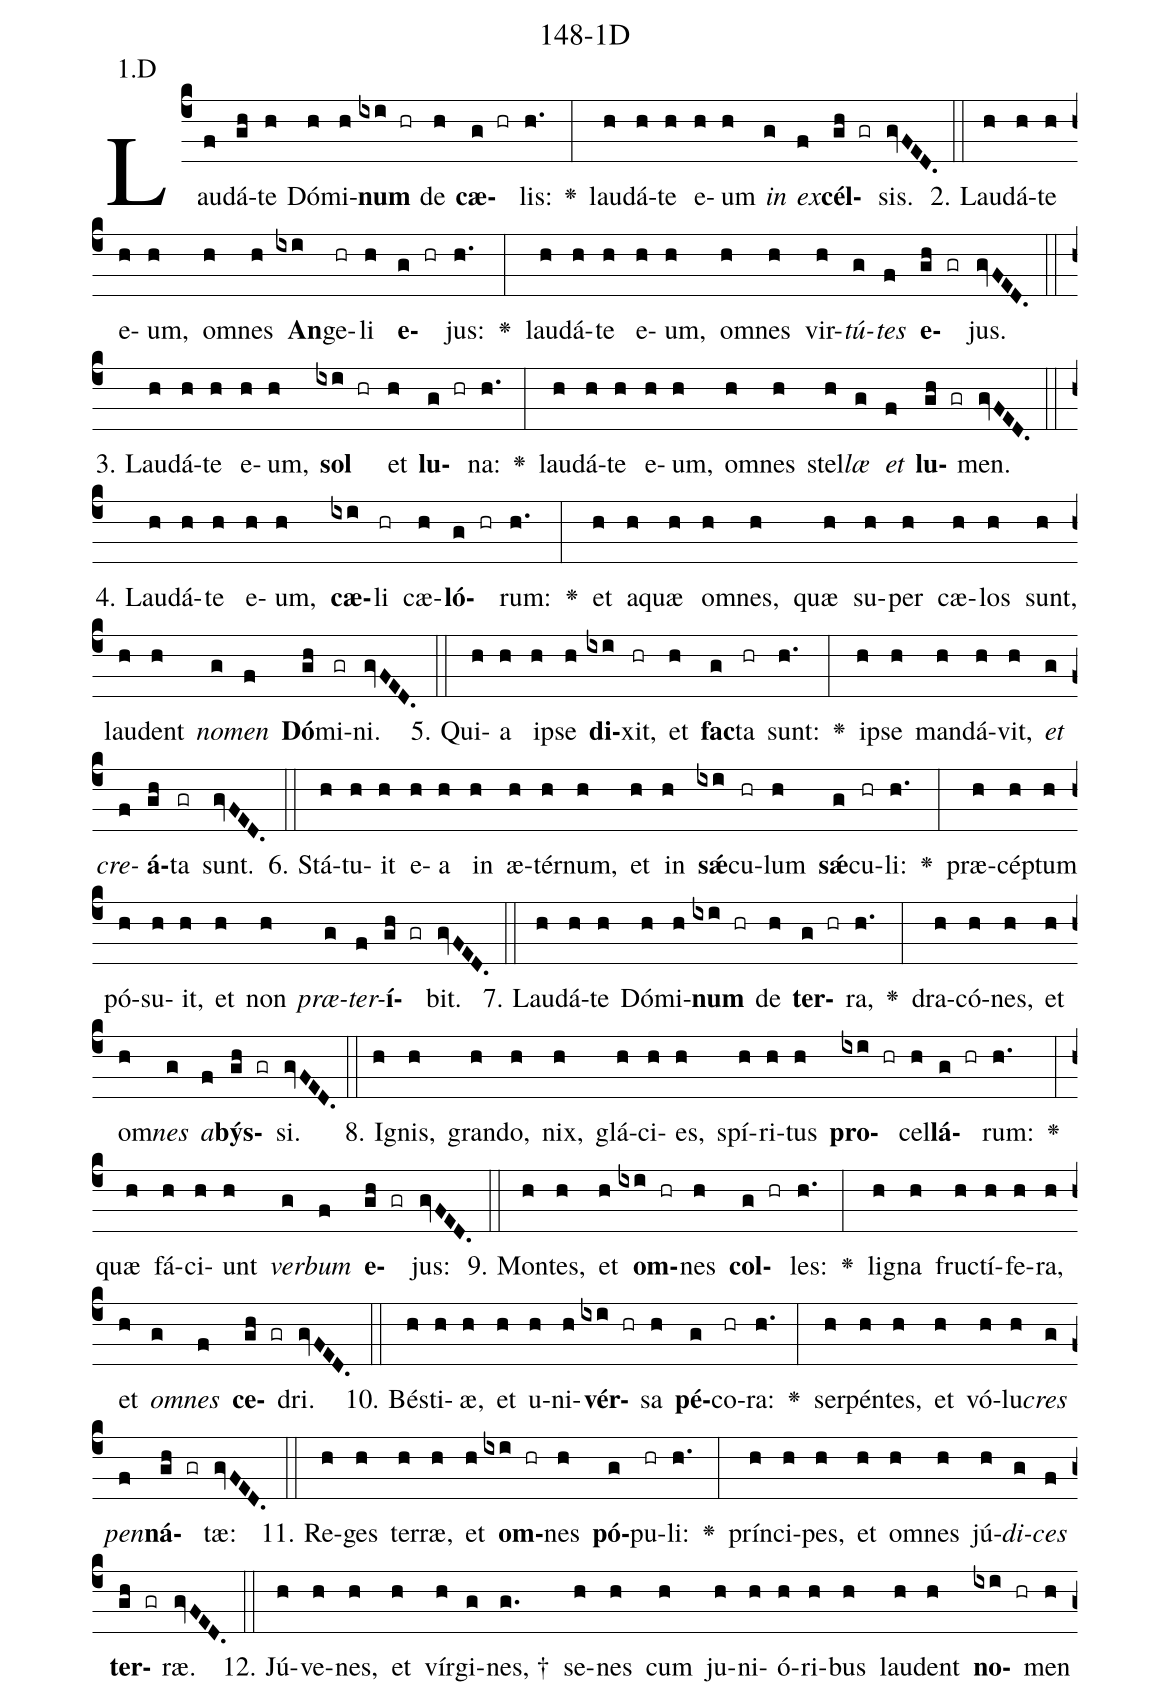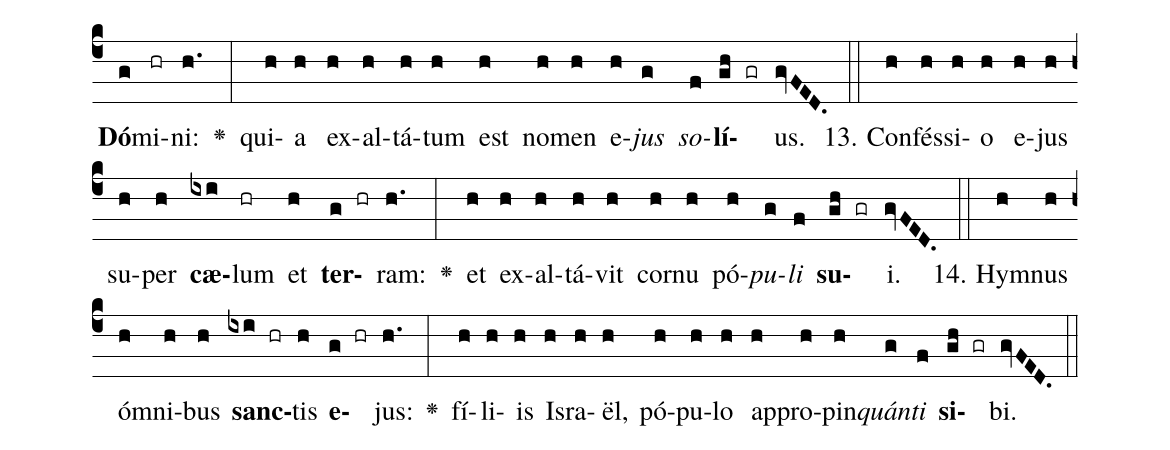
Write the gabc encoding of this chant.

name: 148-1D;
annotation: 1.D;
%%
(c4)Lau(f)dá(gh)te(h) Dó(h)mi(h)<b>num</b>(ixi hr) de(h) <b>cæ</b>(g hr)lis:(h.) <v>\greheightstar</v>(:) lau(h)dá(h)te(h) e(h)um(h) <i>in</i>(g) <i>ex</i>(f)<b>cél</b>(gh gr)sis.(gvFED.) (::)
2. Lau(h)dá(h)te(h) e(h)um,(h) om(h)nes(h) <b>An</b>(ixi)ge(hr)li(h) <b>e</b>(g hr)jus:(h.) <v>\greheightstar</v>(:) lau(h)dá(h)te(h) e(h)um,(h) om(h)nes(h) vir(h)<i>tú</i>(g)<i>tes</i>(f) <b>e</b>(gh gr)jus.(gvFED.) (::)
3. Lau(h)dá(h)te(h) e(h)um,(h) <b>sol</b>(ixi hr) et(h) <b>lu</b>(g hr)na:(h.) <v>\greheightstar</v>(:) lau(h)dá(h)te(h) e(h)um,(h) om(h)nes(h) stel(h)<i>læ</i>(g) <i>et</i>(f) <b>lu</b>(gh gr)men.(gvFED.) (::)
4. Lau(h)dá(h)te(h) e(h)um,(h) <b>cæ</b>(ixi)li(hr) cæ(h)<b>ló</b>(g hr)rum:(h.) <v>\greheightstar</v>(:) et(h) a(h)quæ(h) om(h)nes,(h) quæ(h) su(h)per(h) cæ(h)los(h) sunt,(h) lau(h)dent(h) <i>no</i>(g)<i>men</i>(f) <b>Dó</b>(gh)mi(gr)ni.(gvFED.) (::)
5. Qui(h)a(h) ip(h)se(h) <b>di</b>(ixi)xit,(hr) et(h) <b>fac</b>(g)ta(hr) sunt:(h.) <v>\greheightstar</v>(:) ip(h)se(h) man(h)dá(h)vit,(h) <i>et</i>(g) <i>cre</i>(f)<b>á</b>(gh)ta(gr) sunt.(gvFED.) (::)
6. Stá(h)tu(h)it(h) e(h)a(h) in(h) æ(h)tér(h)num,(h) et(h) in(h) <b>sǽ</b>(ixi)cu(hr)lum(h) <b>sǽ</b>(g)cu(hr)li:(h.) <v>\greheightstar</v>(:) præ(h)cép(h)tum(h) pó(h)su(h)it,(h) et(h) non(h) <i>præ</i>(g)<i>ter</i>(f)<b>í</b>(gh gr)bit.(gvFED.) (::)
7. Lau(h)dá(h)te(h) Dó(h)mi(h)<b>num</b>(ixi hr) de(h) <b>ter</b>(g hr)ra,(h.) <v>\greheightstar</v>(:) dra(h)có(h)nes,(h) et(h) om(h)<i>nes</i>(g) <i>a</i>(f)<b>býs</b>(gh gr)si.(gvFED.) (::)
8. I(h)gnis,(h) gran(h)do,(h) nix,(h) glá(h)ci(h)es,(h) spí(h)ri(h)tus(h) <b>pro</b>(ixi hr)cel(h)<b>lá</b>(g hr)rum:(h.) <v>\greheightstar</v>(:) quæ(h) fá(h)ci(h)unt(h) <i>ver</i>(g)<i>bum</i>(f) <b>e</b>(gh gr)jus:(gvFED.) (::)
9. Mon(h)tes,(h) et(h) <b>om</b>(ixi hr)nes(h) <b>col</b>(g hr)les:(h.) <v>\greheightstar</v>(:) li(h)gna(h) fruc(h)tí(h)fe(h)ra,(h) et(h) <i>om</i>(g)<i>nes</i>(f) <b>ce</b>(gh gr)dri.(gvFED.) (::)
10. Bés(h)ti(h)æ,(h) et(h) u(h)ni(h)<b>vér</b>(ixi hr)sa(h) <b>pé</b>(g)co(hr)ra:(h.) <v>\greheightstar</v>(:) ser(h)pén(h)tes,(h) et(h) vó(h)lu(h)<i>cres</i>(g) <i>pen</i>(f)<b>ná</b>(gh gr)tæ:(gvFED.) (::)
11. Re(h)ges(h) ter(h)ræ,(h) et(h) <b>om</b>(ixi hr)nes(h) <b>pó</b>(g)pu(hr)li:(h.) <v>\greheightstar</v>(:) prín(h)ci(h)pes,(h) et(h) om(h)nes(h) jú(h)<i>di</i>(g)<i>ces</i>(f) <b>ter</b>(gh gr)ræ.(gvFED.) (::)
12. Jú(h)ve(h)nes,(h) et(h) vír(h)gi(g)nes, †(g.) se(h)nes(h) cum(h) ju(h)ni(h)ó(h)ri(h)bus(h) lau(h)dent(h) <b>no</b>(ixi hr)men(h) <b>Dó</b>(g)mi(hr)ni:(h.) <v>\greheightstar</v>(:) qui(h)a(h) ex(h)al(h)tá(h)tum(h) est(h) no(h)men(h) e(h)<i>jus</i>(g) <i>so</i>(f)<b>lí</b>(gh gr)us.(gvFED.) (::)
13. Con(h)fés(h)si(h)o(h) e(h)jus(h) su(h)per(h) <b>cæ</b>(ixi)lum(hr) et(h) <b>ter</b>(g hr)ram:(h.) <v>\greheightstar</v>(:) et(h) ex(h)al(h)tá(h)vit(h) cor(h)nu(h) pó(h)<i>pu</i>(g)<i>li</i>(f) <b>su</b>(gh gr)i.(gvFED.) (::)
14. Hym(h)nus(h) óm(h)ni(h)bus(h) <b>sanc</b>(ixi hr)tis(h) <b>e</b>(g hr)jus:(h.) <v>\greheightstar</v>(:) fí(h)li(h)is(h) Is(h)ra(h)ël,(h) pó(h)pu(h)lo(h) ap(h)pro(h)pin(h)<i>quán</i>(g)<i>ti</i>(f) <b>si</b>(gh gr)bi.(gvFED.) (::)
